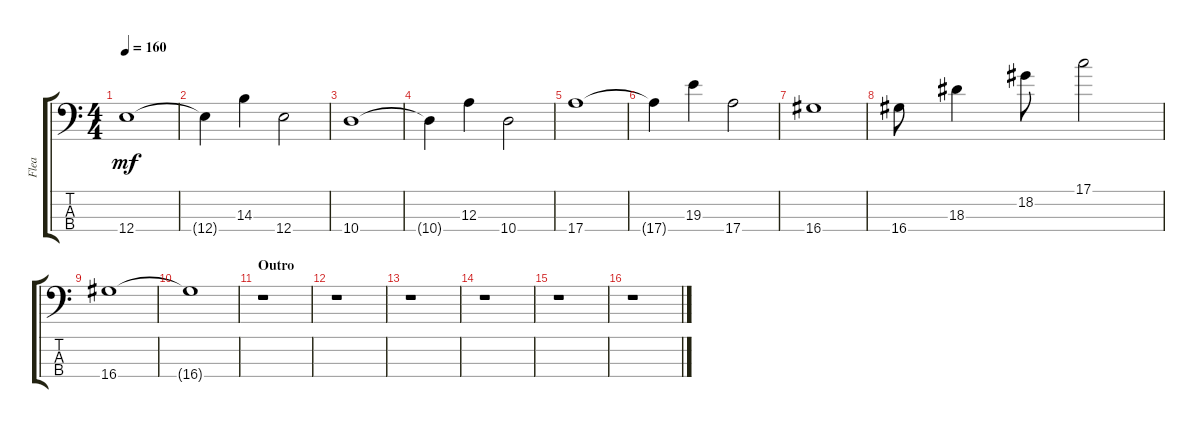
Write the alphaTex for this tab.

\track ("Flea" "Flea") {instrument electricbassfinger}
\staff {score tabs}
\tuning (G2 D2 A1 E1) {hide}
\ts (4 4)
\tempo 160
\clef f4
\ks c
12.4.1{dy mf} |
12.4{t}.4 14.3.4 12.4.2 |
10.4.1 |
10.4{t}.4 12.3.4 10.4.2 |
17.4.1 |
17.4{t}.4 19.3.4 17.4.2 |
16.4.1 |
16.4.8 18.3.4 18.2.8 17.1.2 |
16.4.1 |
16.4{t}.1 |
\section ("" "Outro")
r.1 |
r.1 |
r.1 |
r.1 |
r.1 |
r.1
